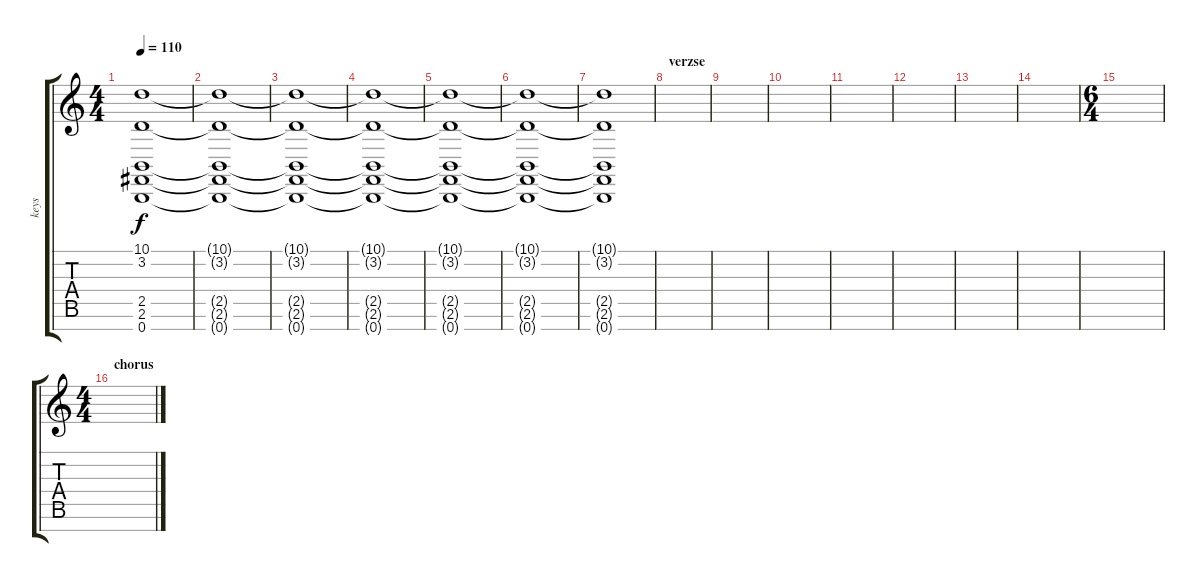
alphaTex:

\track ("keys" "keys") {instrument stringensemble1}
\staff {score tabs}
\tuning (E4 B3 G3 D3 A2 E2 B1) {hide}
\ts (4 4)
\tempo 110
\clef g2
\ks c
(10.1{t} 3.2{t} 2.5{t} 2.6{t} 0.7{t}).1{dy f} |
(10.1{t} 3.2{t} 2.5{t} 2.6{t} 0.7{t}).1 |
(10.1{t} 3.2{t} 2.5{t} 2.6{t} 0.7{t}).1 |
(10.1{t} 3.2{t} 2.5{t} 2.6{t} 0.7{t}).1 |
(10.1{t} 3.2{t} 2.5{t} 2.6{t} 0.7{t}).1 |
(10.1{t} 3.2{t} 2.5{t} 2.6{t} 0.7{t}).1 |
(10.1{t} 3.2{t} 2.5{t} 2.6{t} 0.7{t}).1 |
\section ("" "verzse")
|
|
|
|
|
|
|
\ts (6 4)
|
\ts (4 4)
\section ("" "chorus")
